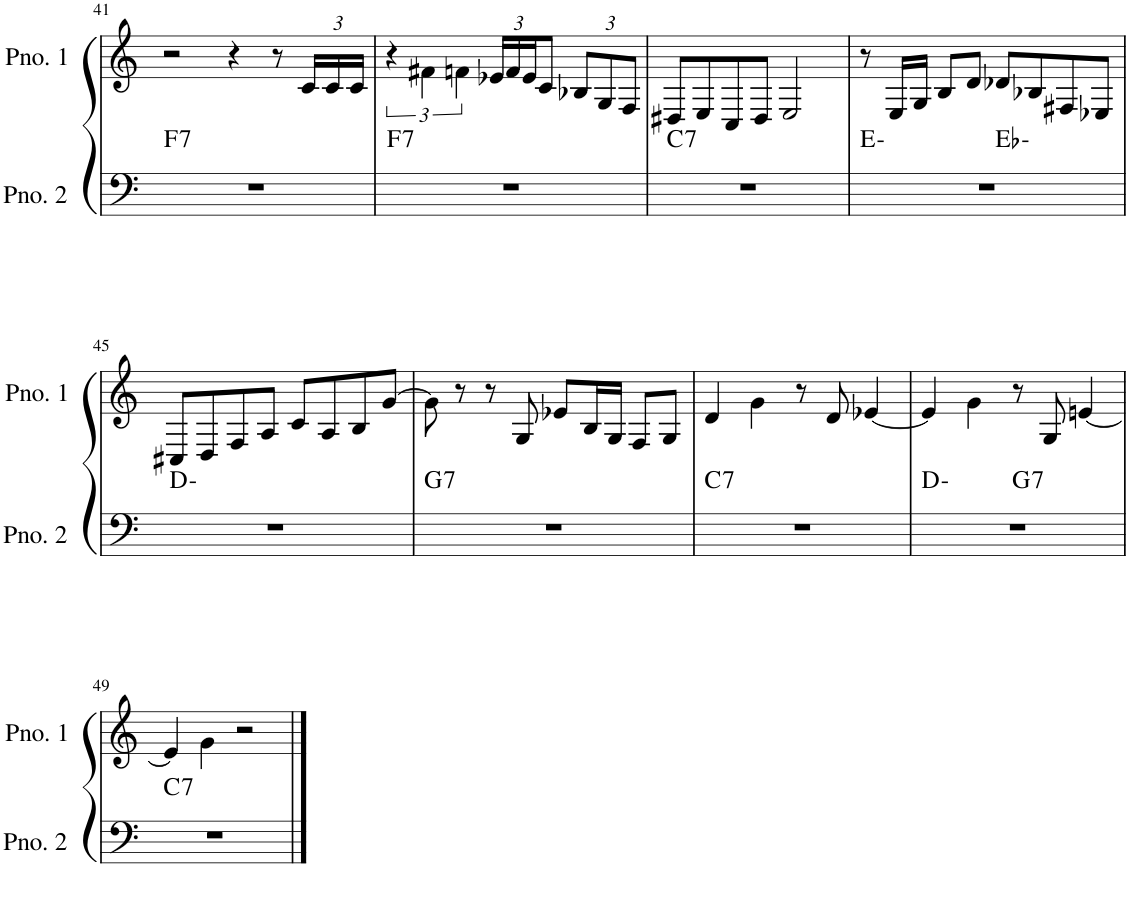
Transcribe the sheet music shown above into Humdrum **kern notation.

**kern	**harte	**kern
*part2	*part2	*part1
*staff2	*	*staff1
*I"ピアノ 2	*	*I"ピアノ 1
!!LO:PB:g=z
*clefF4	*	*clefG2
*k[]	*	*k[]
*M4/4	*	*M4/4
=41	=41	=41
!	!LO:H:kt=7	!
1r	F:7	2r
.	.	4r
.	.	8r
*	*	*Xbrackettup
.	.	24c/LL
.	.	24c/
.	.	24c/JJ
=42	=42	=42
*	*	*brackettup
!	!LO:H:kt=7	!
1r	F:7	6r
.	.	6f#X\
.	.	6fn\
*	*	*Xbrackettup
.	.	24e-X/LL
.	.	24f/
.	.	24e-/J
.	.	8c/J
.	.	12B-X/L
.	.	12G/
.	.	12F/J
=43	=43	=43
!	!LO:H:kt=7	!
1r	C:7	8D#X/L
.	.	8E/
.	.	8C/
.	.	8D#/J
.	.	2E/
=44	=44	=44
*^	*	*
1r	2ryy	E:min	8r
.	.	.	16E/LL
.	.	.	16G/JJ
.	.	.	8B/L
.	.	.	8d/J
.	2ryy	Eb:min	8d-X/L
.	.	.	8B-X/
.	.	.	8F#X/
.	.	.	8E-X/J
*v	*v	*	*
!!LO:LB:g=z
=45	=45	=45
1r	D:min	8C#X/L
.	.	8D/
.	.	8F/
.	.	8A/J
.	.	8c/L
.	.	8A/
.	.	8B/
.	.	[8g/J
=46	=46	=46
!	!LO:H:kt=7	!
1r	G:7	8g\]
.	.	8r
.	.	8r
.	.	8G/
.	.	8e-X/L
.	.	16B/L
.	.	16G/JJ
.	.	8F/L
.	.	8G/J
=47	=47	=47
!	!LO:H:kt=7	!
1r	C:7	4d/
.	.	4g\
.	.	8r
.	.	8d/
.	.	[4e-X/
=48	=48	=48
*^	*	*
1r	2ryy	D:min	4e-/]
.	.	.	4g\
!	!	!LO:H:kt=7	!
.	2ryy	G:7	8r
.	.	.	8G/
.	.	.	[4en/
!!LO:LB:g=z
=49	=49	=49	=49
!	!	!LO:H:kt=7	!
*v	*v	*	*
1r	C:7	4e/]
.	.	4g\
.	.	2r
==	==	==
*-	*-	*-
